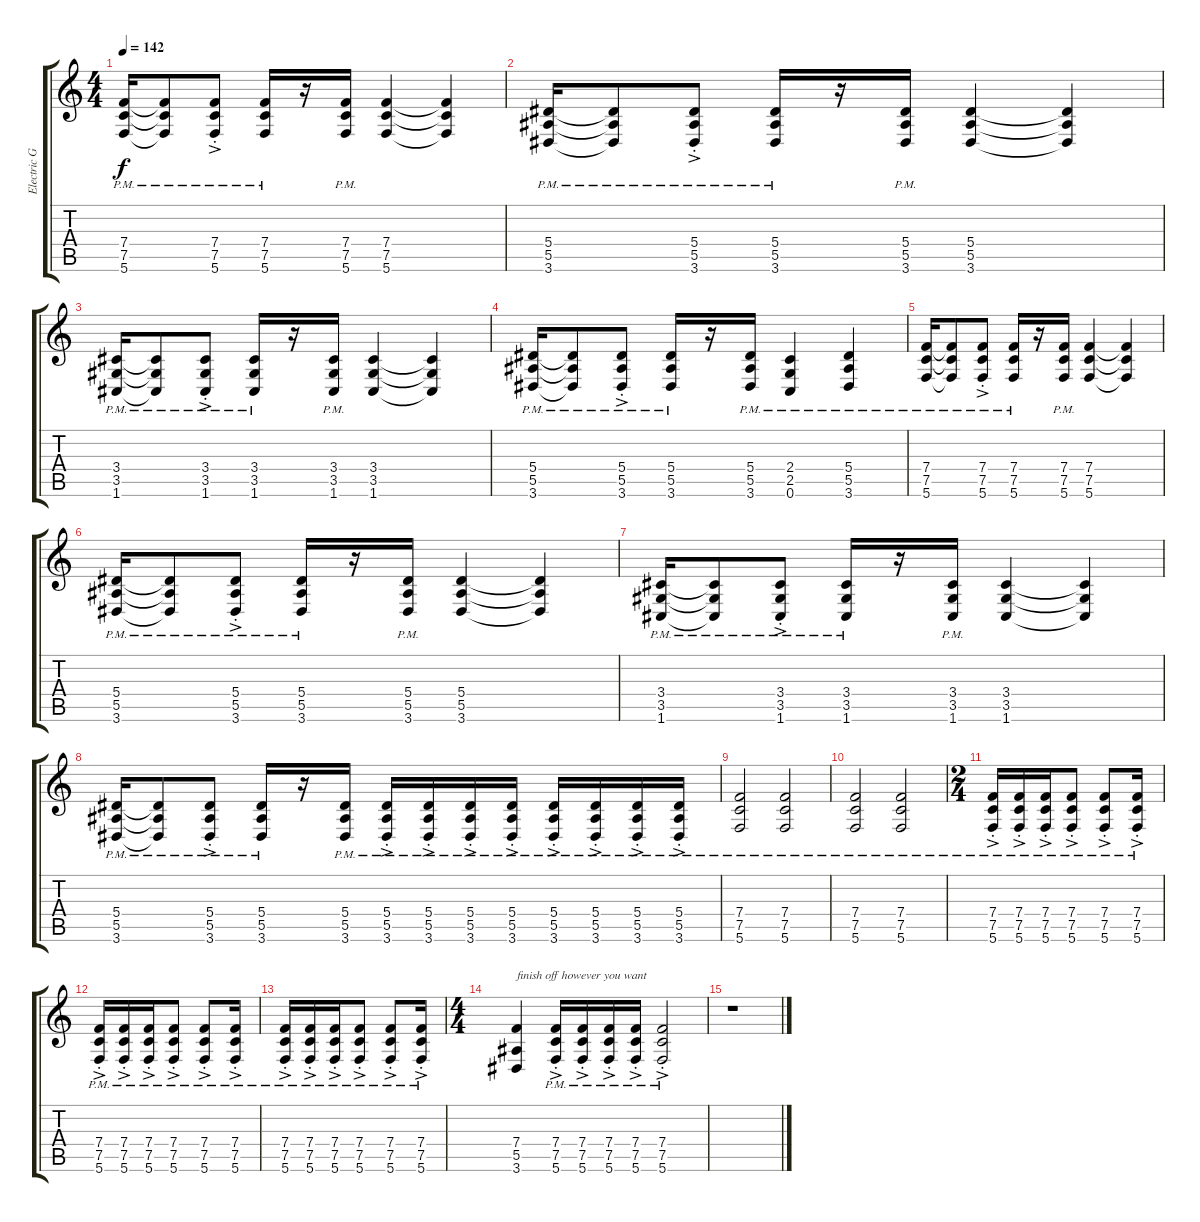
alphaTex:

\track ("Electric Guitar 1" "Electric G") {instrument distortionguitar}
\staff {score tabs}
\tuning (C4 G3 Eb3 Bb2 F2 C2) {hide}
\ts (4 4)
\tempo 142
\clef g2
\ks c
(7.4{pm} 7.5{pm} 5.6{pm}).16{dy f} (7.4{pm t} 7.5{pm t} 5.6{pm t}).8 (7.4{ac pm st} 7.5{ac pm st} 5.6{ac pm st}).8 (7.4{pm} 7.5{pm} 5.6{pm}).16 r.16 (7.4{pm} 7.5{pm} 5.6{pm}).16 (7.4 7.5 5.6).4 (7.4{t} 7.5{t} 5.6{t}).4 |
(5.4{pm} 5.5{pm} 3.6{pm}).16 (5.4{pm t} 5.5{pm t} 3.6{pm t}).8 (5.4{ac pm st} 5.5{ac pm st} 3.6{ac pm st}).8 (5.4{pm} 5.5{pm} 3.6{pm}).16 r.16 (5.4{pm} 5.5{pm} 3.6{pm}).16 (5.4 5.5 3.6).4 (5.4{t} 5.5{t} 3.6{t}).4 |
(3.4{pm} 3.5{pm} 1.6{pm}).16 (3.4{pm t} 3.5{pm t} 1.6{pm t}).8 (3.4{ac pm st} 3.5{ac pm st} 1.6{ac pm st}).8 (3.4{pm} 3.5{pm} 1.6{pm}).16 r.16 (3.4{pm} 3.5{pm} 1.6{pm}).16 (3.4 3.5 1.6).4 (3.4{t} 3.5{t} 1.6{t}).4 |
(5.4{pm} 5.5{pm} 3.6{pm}).16 (5.4{pm t} 5.5{pm t} 3.6{pm t}).8 (5.4{ac pm st} 5.5{ac pm st} 3.6{ac pm st}).8 (5.4{pm} 5.5{pm} 3.6{pm}).16 r.16 (5.4{pm} 5.5{pm} 3.6{pm}).16 (2.4{pm} 2.5{pm} 0.6{pm}).4 (5.4{pm} 5.5{pm} 3.6{pm}).4 |
(7.4{pm} 7.5{pm} 5.6{pm}).16 (7.4{pm t} 7.5{pm t} 5.6{pm t}).8 (7.4{ac pm st} 7.5{ac pm st} 5.6{ac pm st}).8 (7.4{pm} 7.5{pm} 5.6{pm}).16 r.16 (7.4{pm} 7.5{pm} 5.6{pm}).16 (7.4 7.5 5.6).4 (7.4{t} 7.5{t} 5.6{t}).4 |
(5.4{pm} 5.5{pm} 3.6{pm}).16 (5.4{pm t} 5.5{pm t} 3.6{pm t}).8 (5.4{ac pm st} 5.5{ac pm st} 3.6{ac pm st}).8 (5.4{pm} 5.5{pm} 3.6{pm}).16 r.16 (5.4{pm} 5.5{pm} 3.6{pm}).16 (5.4 5.5 3.6).4 (5.4{t} 5.5{t} 3.6{t}).4 |
(3.4{pm} 3.5{pm} 1.6{pm}).16 (3.4{pm t} 3.5{pm t} 1.6{pm t}).8 (3.4{ac pm st} 3.5{ac pm st} 1.6{ac pm st}).8 (3.4{pm} 3.5{pm} 1.6{pm}).16 r.16 (3.4{pm} 3.5{pm} 1.6{pm}).16 (3.4 3.5 1.6).4 (3.4{t} 3.5{t} 1.6{t}).4 |
(5.4{pm} 5.5{pm} 3.6{pm}).16 (5.4{pm t} 5.5{pm t} 3.6{pm t}).8 (5.4{ac pm st} 5.5{ac pm st} 3.6{ac pm st}).8 (5.4{pm} 5.5{pm} 3.6{pm}).16 r.16 (5.4{pm} 5.5{pm} 3.6{pm}).16 (5.4{ac pm st} 5.5{ac pm st} 3.6{ac pm st}).16 (5.4{ac pm st} 5.5{ac pm st} 3.6{ac pm st}).16 (5.4{ac pm st} 5.5{ac pm st} 3.6{ac pm st}).16 (5.4{ac pm st} 5.5{ac pm st} 3.6{ac pm st}).16 (5.4{ac pm st} 5.5{ac pm st} 3.6{ac pm st}).16 (5.4{ac pm st} 5.5{ac pm st} 3.6{ac pm st}).16 (5.4{ac pm st} 5.5{ac pm st} 3.6{ac pm st}).16 (5.4{ac pm st} 5.5{ac pm st} 3.6{ac pm st}).16 |
(7.4{pm} 7.5{pm} 5.6{pm}).2 (7.4{pm} 7.5{pm} 5.6{pm}).2 |
(7.4{pm} 7.5{pm} 5.6{pm}).2 (7.4{pm} 7.5{pm} 5.6{pm}).2 |
\ts (2 4)
(7.4{ac pm st} 7.5{ac pm st} 5.6{ac pm st}).16 (7.4{ac pm st} 7.5{ac pm st} 5.6{ac pm st}).16 (7.4{ac pm st} 7.5{ac pm st} 5.6{ac pm st}).16 (7.4{ac pm st} 7.5{ac pm st} 5.6{ac pm st}).8 (7.4{ac pm st} 7.5{ac pm st} 5.6{ac pm st}).8 (7.4{ac pm st} 7.5{ac pm st} 5.6{ac pm st}).16 |
(7.4{ac pm st} 7.5{ac pm st} 5.6{ac pm st}).16 (7.4{ac pm st} 7.5{ac pm st} 5.6{ac pm st}).16 (7.4{ac pm st} 7.5{ac pm st} 5.6{ac pm st}).16 (7.4{ac pm st} 7.5{ac pm st} 5.6{ac pm st}).8 (7.4{ac pm st} 7.5{ac pm st} 5.6{ac pm st}).8 (7.4{ac pm st} 7.5{ac pm st} 5.6{ac pm st}).16 |
(7.4{ac pm st} 7.5{ac pm st} 5.6{ac pm st}).16 (7.4{ac pm st} 7.5{ac pm st} 5.6{ac pm st}).16 (7.4{ac pm st} 7.5{ac pm st} 5.6{ac pm st}).16 (7.4{ac pm st} 7.5{ac pm st} 5.6{ac pm st}).8 (7.4{ac pm st} 7.5{ac pm st} 5.6{ac pm st}).8 (7.4{ac pm st} 7.5{ac pm st} 5.6{ac pm st}).16 |
\ts (4 4)
(7.4 5.5 3.6).4{txt "finish off however you want"} (7.4{ac pm st} 7.5{ac pm st} 5.6{ac pm st}).16 (7.4{ac pm st} 7.5{ac pm st} 5.6{ac pm st}).16 (7.4{ac pm st} 7.5{ac pm st} 5.6{ac pm st}).16 (7.4{ac pm st} 7.5{ac pm st} 5.6{ac pm st}).16 (7.4{ac pm st} 7.5{ac pm st} 5.6{ac pm st}).2 |
r.1
